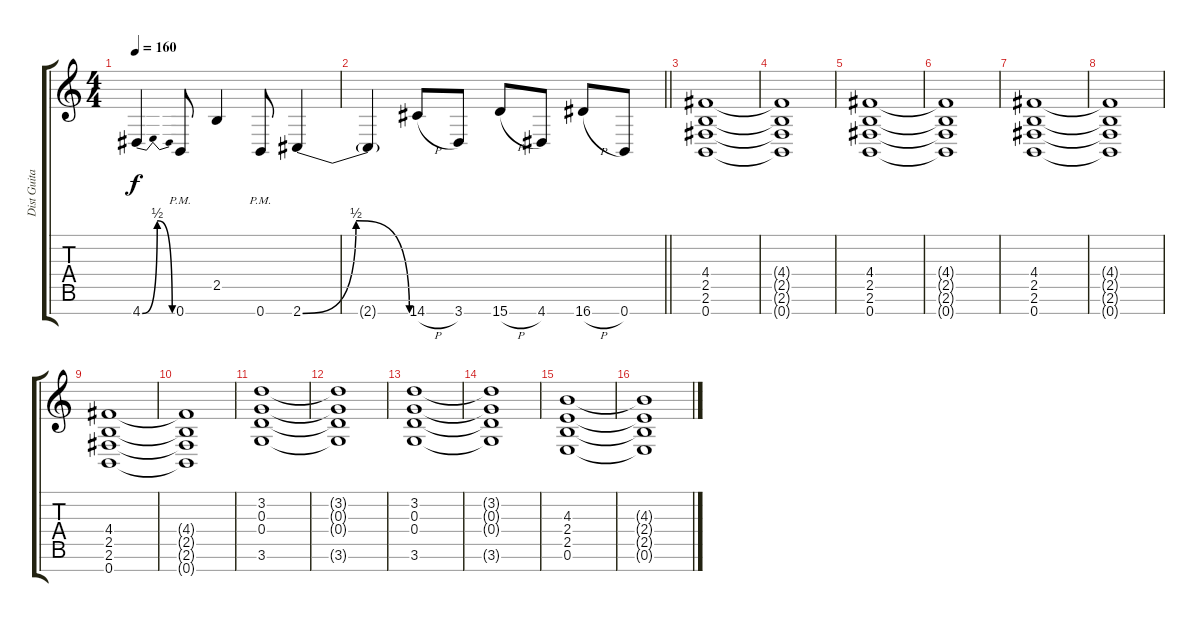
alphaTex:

\track ("Dist Guitar R" "Dist Guita") {instrument distortionguitar}
\staff {score tabs}
\tuning (E4 B3 G3 D3 A2 E2 B1) {hide}
\ts (4 4)
\tempo 160
\clef g2
\ks c
4.7{be (bendrelease 0 0 30 2 30 2 60 0)}.4{dy f} 0.7{pm}.8 2.5.4 0.7{pm}.8 2.7{be (bendrelease 0 0 30 2 30 2 60 0)}.4 |
\barLineRight lightlight
2.7{t}.4 14.7{h}.8 3.7.8 15.7{h}.8 4.7.8 16.7{h}.8 0.7.8 |
(4.4 2.5 2.6 0.7).1 |
(4.4{t} 2.5{t} 2.6{t} 0.7{t}).1 |
(4.4 2.5 2.6 0.7).1 |
(4.4{t} 2.5{t} 2.6{t} 0.7{t}).1 |
(4.4 2.5 2.6 0.7).1 |
(4.4{t} 2.5{t} 2.6{t} 0.7{t}).1 |
(4.4 2.5 2.6 0.7).1 |
(4.4{t} 2.5{t} 2.6{t} 0.7{t}).1 |
(3.2 0.3 0.4 3.6).1 |
(3.2{t} 0.3{t} 0.4{t} 3.6{t}).1 |
(3.2 0.3 0.4 3.6).1 |
(3.2{t} 0.3{t} 0.4{t} 3.6{t}).1 |
(4.3 2.4 2.5 0.6).1 |
(4.3{t} 2.4{t} 2.5{t} 0.6{t}).1
